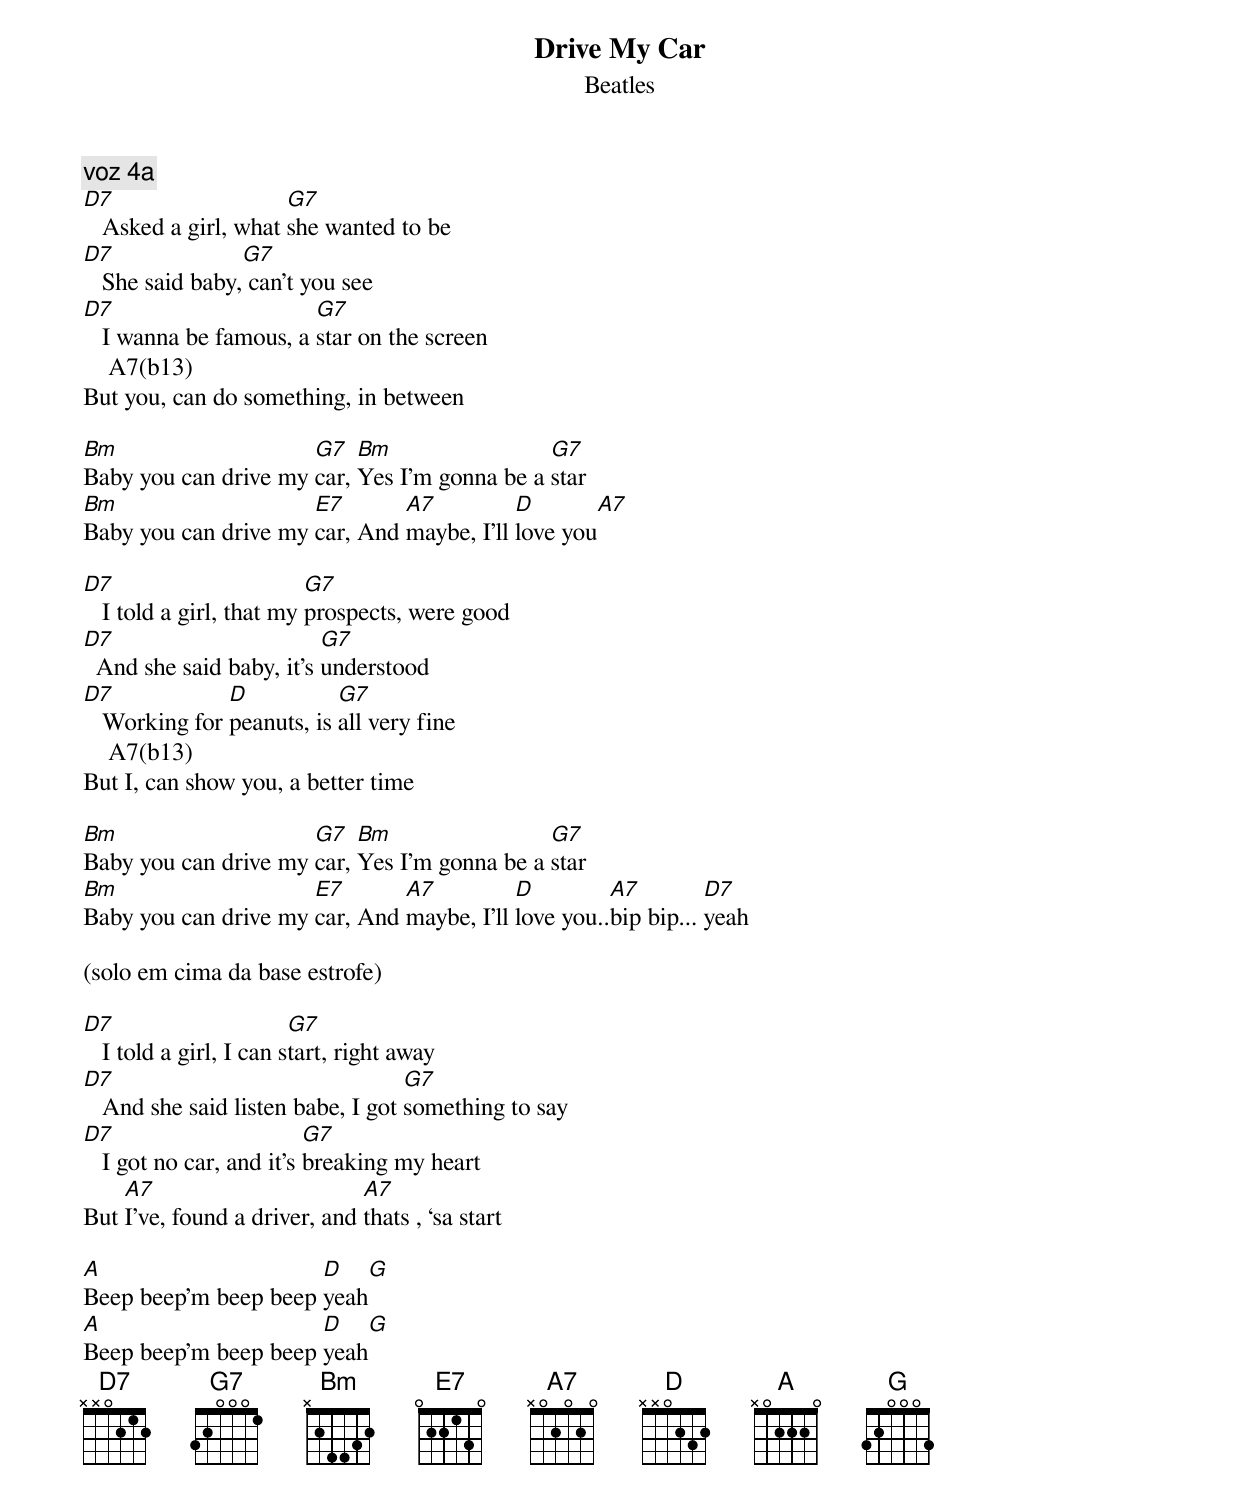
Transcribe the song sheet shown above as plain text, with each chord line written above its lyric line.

Drive My Car
Beatles

voz 4a
D7                    G7
   Asked a girl, what she wanted to be
D7               G7
   She said baby, can't you see
D7                      G7
   I wanna be famous, a star on the screen
    A7(b13)
But you, can do something, in between

Bm                    G7   Bm                 G7
Baby you can drive my car, Yes I'm gonna be a star
Bm                    E7       A7          D         A7
Baby you can drive my car, And maybe, I'll love you

D7                        G7
   I told a girl, that my prospects, were good
D7                        G7
  And she said baby, it's understood
D7             D           G7
   Working for peanuts, is all very fine
    A7(b13)
But I, can show you, a better time

Bm                    G7   Bm                 G7
Baby you can drive my car, Yes I'm gonna be a star
Bm                    E7       A7          D         A7         D7
Baby you can drive my car, And maybe, I'll love you..bip bip... yeah

(solo em cima da base estrofe)

D7                       G7
   I told a girl, I can start, right away
D7                                 G7
   And she said listen babe, I got something to say
D7                        G7
   I got no car, and it's breaking my heart
    A7                        A7
But I've, found a driver, and thats , ‘sa start

A                     D    G
Beep beep'm beep beep yeah
A                     D    G
Beep beep'm beep beep yeah
